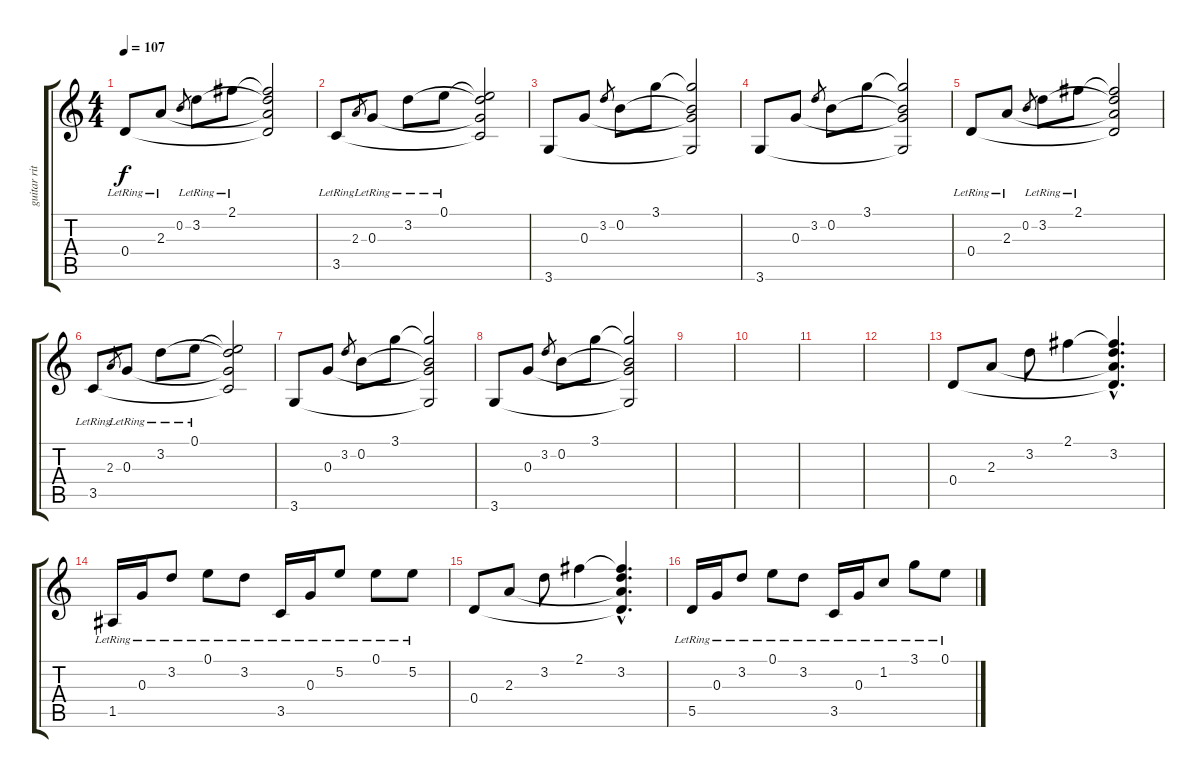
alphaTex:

\track ("guitar ritm" "guitar rit") {instrument electricguitarjazz}
\staff {score tabs}
\tuning (E4 B3 G3 D3 A2 E2) {hide}
\ts (4 4)
\tempo 107
\clef g2
\ks c
0.4{lr}.8{dy f} 2.3{lr}.8 0.2.8{gr} 3.2{lr}.8 2.1{lr}.8 (2.1{t} 3.2{t} 2.3{t} 0.4{t}).2 |
3.5{lr}.8 2.3.8{gr} 0.3{lr}.8 3.2{lr}.8 0.1{lr}.8 (0.1{t} 3.2{t} 0.3{t} 3.5{t}).2 |
3.6.8 0.3.8 3.2.8{gr} 0.2.8 3.1.8 (3.1{t} 0.2{t} 0.3{t} 3.6{t}).2 |
3.6.8 0.3.8 3.2.8{gr} 0.2.8 3.1.8 (3.1{t} 0.2{t} 0.3{t} 3.6{t}).2 |
0.4{lr}.8{volume 1} 2.3{lr}.8 0.2.8{gr} 3.2{lr}.8 2.1{lr}.8 (2.1{t} 3.2{t} 2.3{t} 0.4{t}).2 |
3.5{lr}.8 2.3.8{gr} 0.3{lr}.8 3.2{lr}.8 0.1{lr}.8 (0.1{t} 3.2{t} 0.3{t} 3.5{t}).2 |
3.6.8 0.3.8 3.2.8{gr} 0.2.8 3.1.8 (3.1{t} 0.2{t} 0.3{t} 3.6{t}).2 |
3.6.8 0.3.8 3.2.8{gr} 0.2.8 3.1.8 (3.1{t} 0.2{t} 0.3{t} 3.6{t}).2 |
|
|
|
|
0.4.8{volume 13 instrument electricguitarjazz} 2.3.8 3.2.8 2.1.4 (2.1{hac t} 3.2{hac} 2.3{hac t} 0.4{hac t}).4{d} |
1.5{lr}.16 0.3{lr}.16 3.2{lr}.8 0.1{lr}.8 3.2{lr}.8 3.5{lr}.16 0.3{lr}.16 5.2{lr}.8 0.1{lr}.8 5.2{lr}.8 |
0.4.8 2.3.8 3.2.8 2.1.4 (2.1{hac t} 3.2{hac} 2.3{hac t} 0.4{hac t}).4{d} |
5.5{lr}.16 0.3{lr}.16 3.2{lr}.8 0.1{lr}.8 3.2{lr}.8 3.5{lr}.16 0.3{lr}.16 1.2{lr}.8 3.1{lr}.8 0.1{lr}.8
